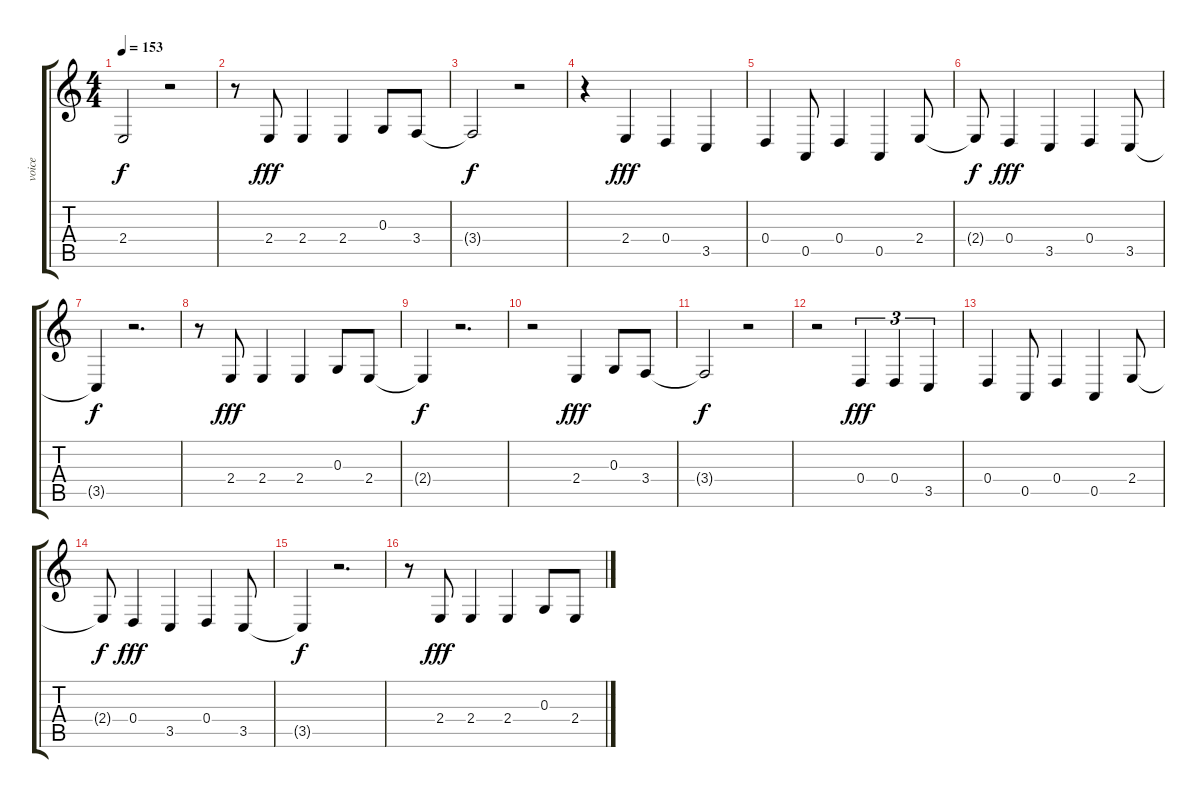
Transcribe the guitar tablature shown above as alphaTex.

\track ("voice" "voice") {instrument violin}
\staff {score tabs}
\tuning (E4 B3 G3 D3 A2 E2) {hide}
\ts (4 4)
\tempo 153
\clef g2
\ks c
2.4{t}.2{dy f} r.2 |
r.8 2.4.8{dy fff} 2.4.4 2.4.4 0.3.8 3.4.8 |
3.4{t}.2{dy f} r.2 |
r.4 2.4.4{dy fff} 0.4.4 3.5.4 |
0.4.4 0.5.8 0.4.4 0.5.4 2.4.8 |
2.4{t}.8{dy f} 0.4.4{dy fff} 3.5.4 0.4.4 3.5.8 |
3.5{t}.4{dy f} r.2{d} |
r.8 2.4.8{dy fff} 2.4.4 2.4.4 0.3.8 2.4.8 |
2.4{t}.4{dy f} r.2{d} |
r.2 2.4.4{dy fff} 0.3.8 3.4.8 |
3.4{t}.2{dy f} r.2 |
r.2 0.4.4{tu (3 2) dy fff} 0.4.4{tu (3 2)} 3.5.4{tu (3 2)} |
0.4.4 0.5.8 0.4.4 0.5.4 2.4.8 |
2.4{t}.8{dy f} 0.4.4{dy fff} 3.5.4 0.4.4 3.5.8 |
3.5{t}.4{dy f} r.2{d} |
r.8 2.4.8{dy fff} 2.4.4 2.4.4 0.3.8 2.4.8
